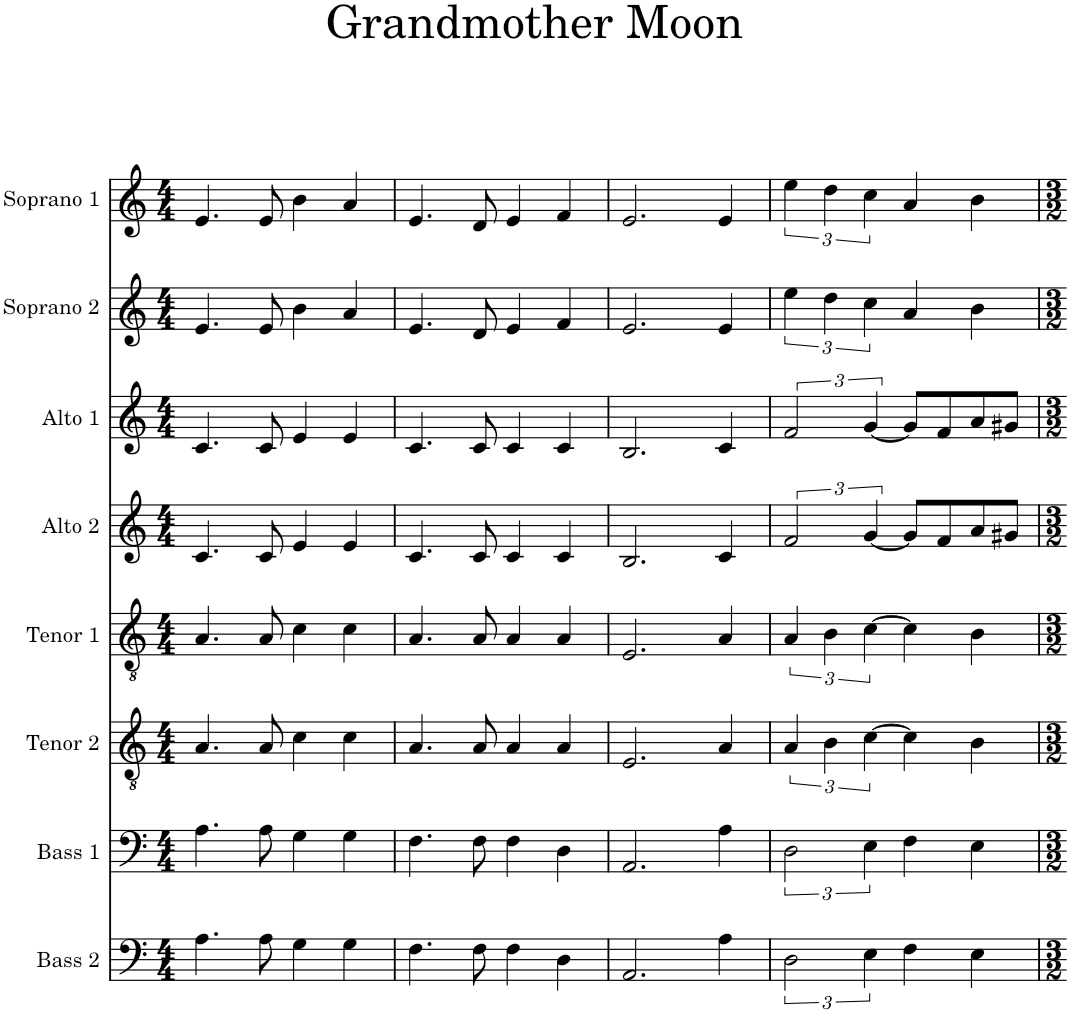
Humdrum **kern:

**kern	**kern	**kern	**kern	**kern	**kern	**kern	**kern
*part8	*part7	*part6	*part5	*part4	*part3	*part2	*part1
*staff8	*staff7	*staff6	*staff5	*staff4	*staff3	*staff2	*staff1
*I"Bass 2	*I"Bass 1	*I"Tenor 2	*I"Tenor 1	*I"Alto 2	*I"Alto 1	*I"Soprano 2	*I"Soprano 1
*I'B2.	*I'B1.	*I'T2.	*I'T1.	*I'A2.	*I'A1.	*I'S2.	*I'S1.
*clefF4	*clefF4	*clefGv2	*clefGv2	*clefG2	*clefG2	*clefG2	*clefG2
*k[]	*k[]	*k[]	*k[]	*k[]	*k[]	*k[]	*k[]
*M4/4	*M4/4	*M4/4	*M4/4	*M4/4	*M4/4	*M4/4	*M4/4
*MM80	*MM80	*MM80	*MM80	*MM80	*MM80	*MM80	*MM80
=1	=1	=1	=1	=1	=1	=1	=1
4.A\	4.A\	4.A/	4.A/	4.c/	4.c/	4.e/	4.e/
8A\	8A\	8A/	8A/	8c/	8c/	8e/	8e/
4G\	4G\	4c\	4c\	4e/	4e/	4b\	4b\
4G\	4G\	4c\	4c\	4e/	4e/	4a/	4a/
=2	=2	=2	=2	=2	=2	=2	=2
4.F\	4.F\	4.A/	4.A/	4.c/	4.c/	4.e/	4.e/
8F\	8F\	8A/	8A/	8c/	8c/	8d/	8d/
4F\	4F\	4A/	4A/	4c/	4c/	4e/	4e/
4D\	4D\	4A/	4A/	4c/	4c/	4f/	4f/
=3	=3	=3	=3	=3	=3	=3	=3
2.AA/	2.AA/	2.E/	2.E/	2.B/	2.B/	2.e/	2.e/
4A\	4A\	4A/	4A/	4c/	4c/	4e/	4e/
=4	=4	=4	=4	=4	=4	=4	=4
3D\	3D\	6A/	6A/	3f/	3f/	6ee\	6ee\
.	.	6B\	6B\	.	.	6dd\	6dd\
6E\	6E\	[6c\	[6c\	[6g/	[6g/	6cc\	6cc\
4F\	4F\	4c\]	4c\]	8g/L]	8g/L]	4a/	4a/
.	.	.	.	8f/	8f/	.	.
4E\	4E\	4B\	4B\	8a/	8a/	4b\	4b\
.	.	.	.	8g#X/J	8g#X/J	.	.
=	=	=	=	=	=	=	=
*-	*-	*-	*-	*-	*-	*-	*-
